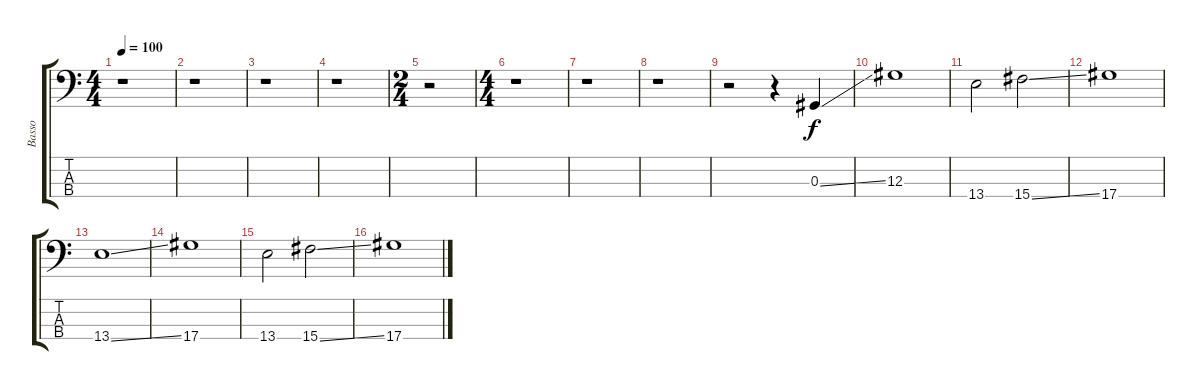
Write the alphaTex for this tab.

\track ("Basso" "Basso") {instrument electricbassfinger}
\staff {score tabs}
\tuning (Gb2 Db2 Ab1 Eb1) {hide}
\ts (4 4)
\tempo 100
\clef f4
\ks c
r.1{dy f instrument electricbassfinger} |
r.1 |
r.1 |
r.1 |
\ts (2 4)
r.2 |
\ts (4 4)
r.1 |
r.1 |
r.1 |
r.2 r.4 0.3{ss}.4 |
12.3.1 |
13.4.2 15.4{ss}.2 |
17.4.1 |
13.4{ss}.1 |
17.4.1 |
13.4.2 15.4{ss}.2 |
17.4.1
